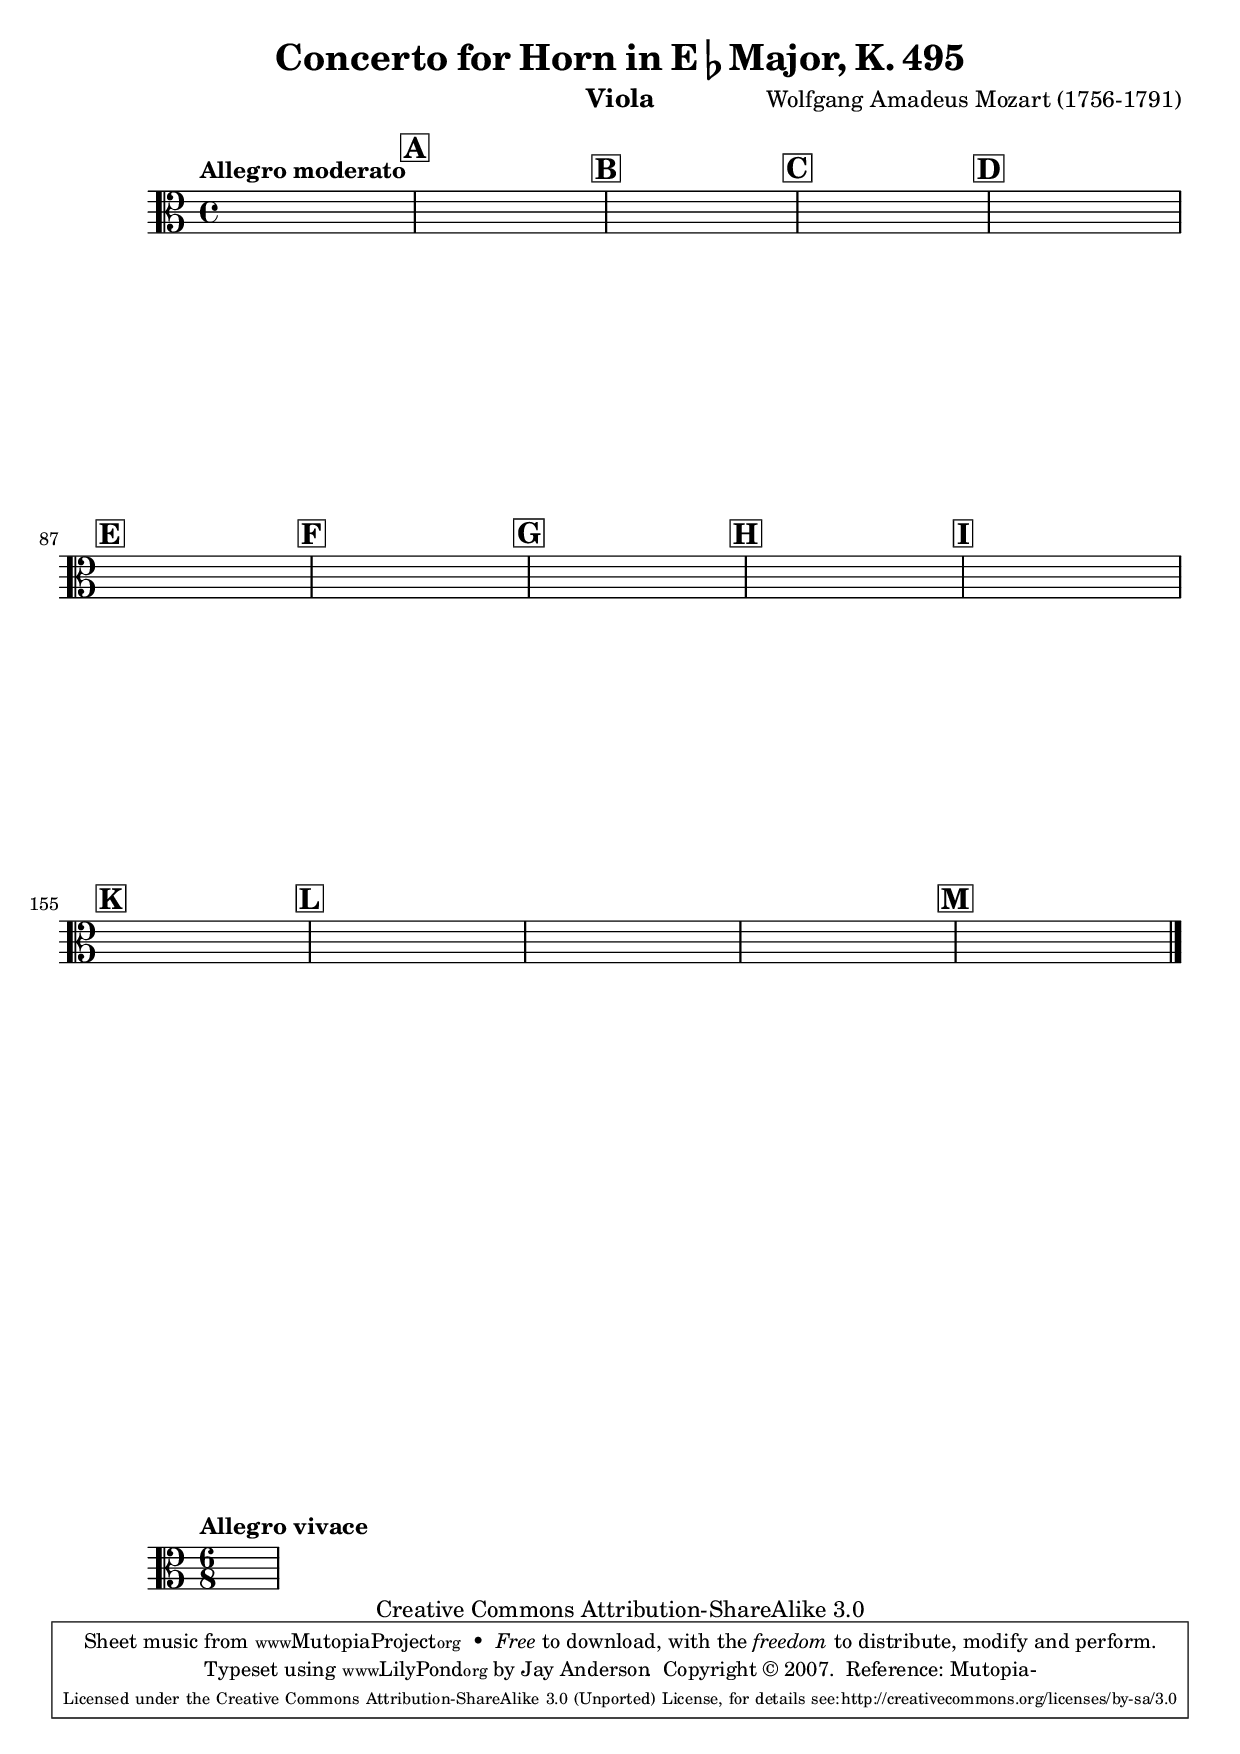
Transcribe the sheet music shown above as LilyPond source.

\version "2.12.2"

\include "defs.lyi"
\version "2.12.2"

\include "defs.lyi"

violaMvtI = \relative c'
{
  \clef alto
}


\version "2.12.2"

\include "defs.lyi"

violaMvtII = \relative c'
{
  \clef alto
}


\version "2.12.2"

\include "defs.lyi"

violaMvtIII = \relative c'
{
  \clef alto
}



instrument = "Viola"

mvtI = \violaMvtI
mvtII = \violaMvtII
mvtIII = \violaMvtIII

\version "2.12.2"

\include "defs.lyi"

\paper
{
  ragged-last-bottom = ##f
}

\book
{
  \include "header.lyi"
  \score
  {
    \new Staff
    {
      \set Score.skipBars = ##t
      << \mvtI \outlineMvtI >>
    }
  }
  \score
  {
    \new Staff
    {
      \set Score.skipBars = ##t
      << \mvtII \outlineMvtII >>
    }
  }
  \score
  {
    \new Staff
    {
      \set Score.skipBars = ##t
      << \mvtIII \outlineMvtIII >>
    }
  }
}



